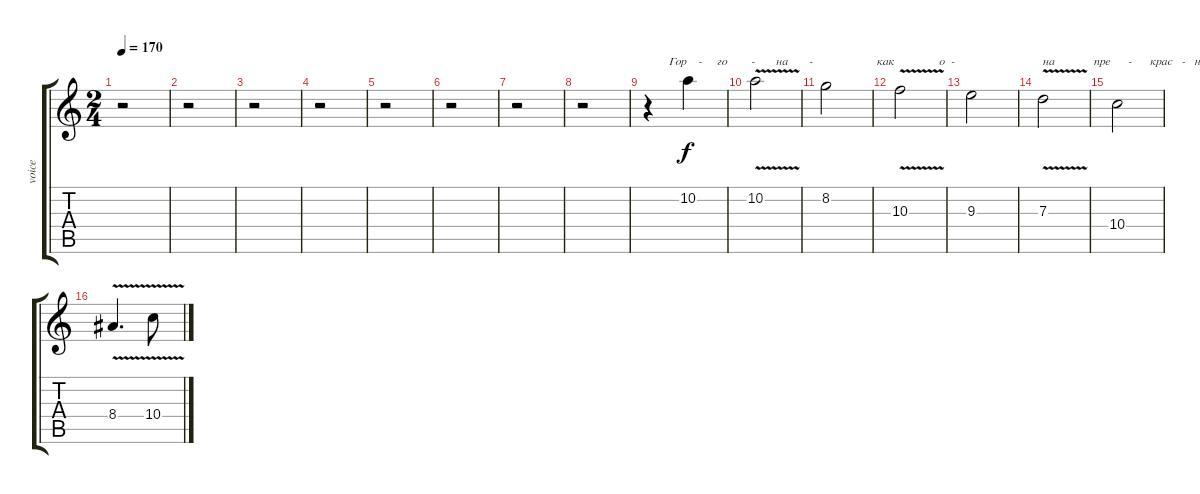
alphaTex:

\track ("voice" "voice") {instrument synthbass1}
\staff {score tabs}
\tuning (E4 B3 G3 D3 A2 E2) {hide}
\ts (2 4)
\tempo 170
\clef g2
\ks c
r.2{dy f} |
r.2 |
r.2 |
r.2 |
r.2 |
r.2 |
r.2 |
r.2 |
r.4{txt "       Гор    -     го        -       на       -"} 10.2.4 |
10.2{v}.2 |
8.2.2{txt "                 как               о  -  "} |
10.3{v}.2 |
9.3.2 |
7.3{v}.2{txt "на             пре      -      крас   -   на "} |
10.4.2 |
8.4{v}.4{d} 10.4{v}.8
